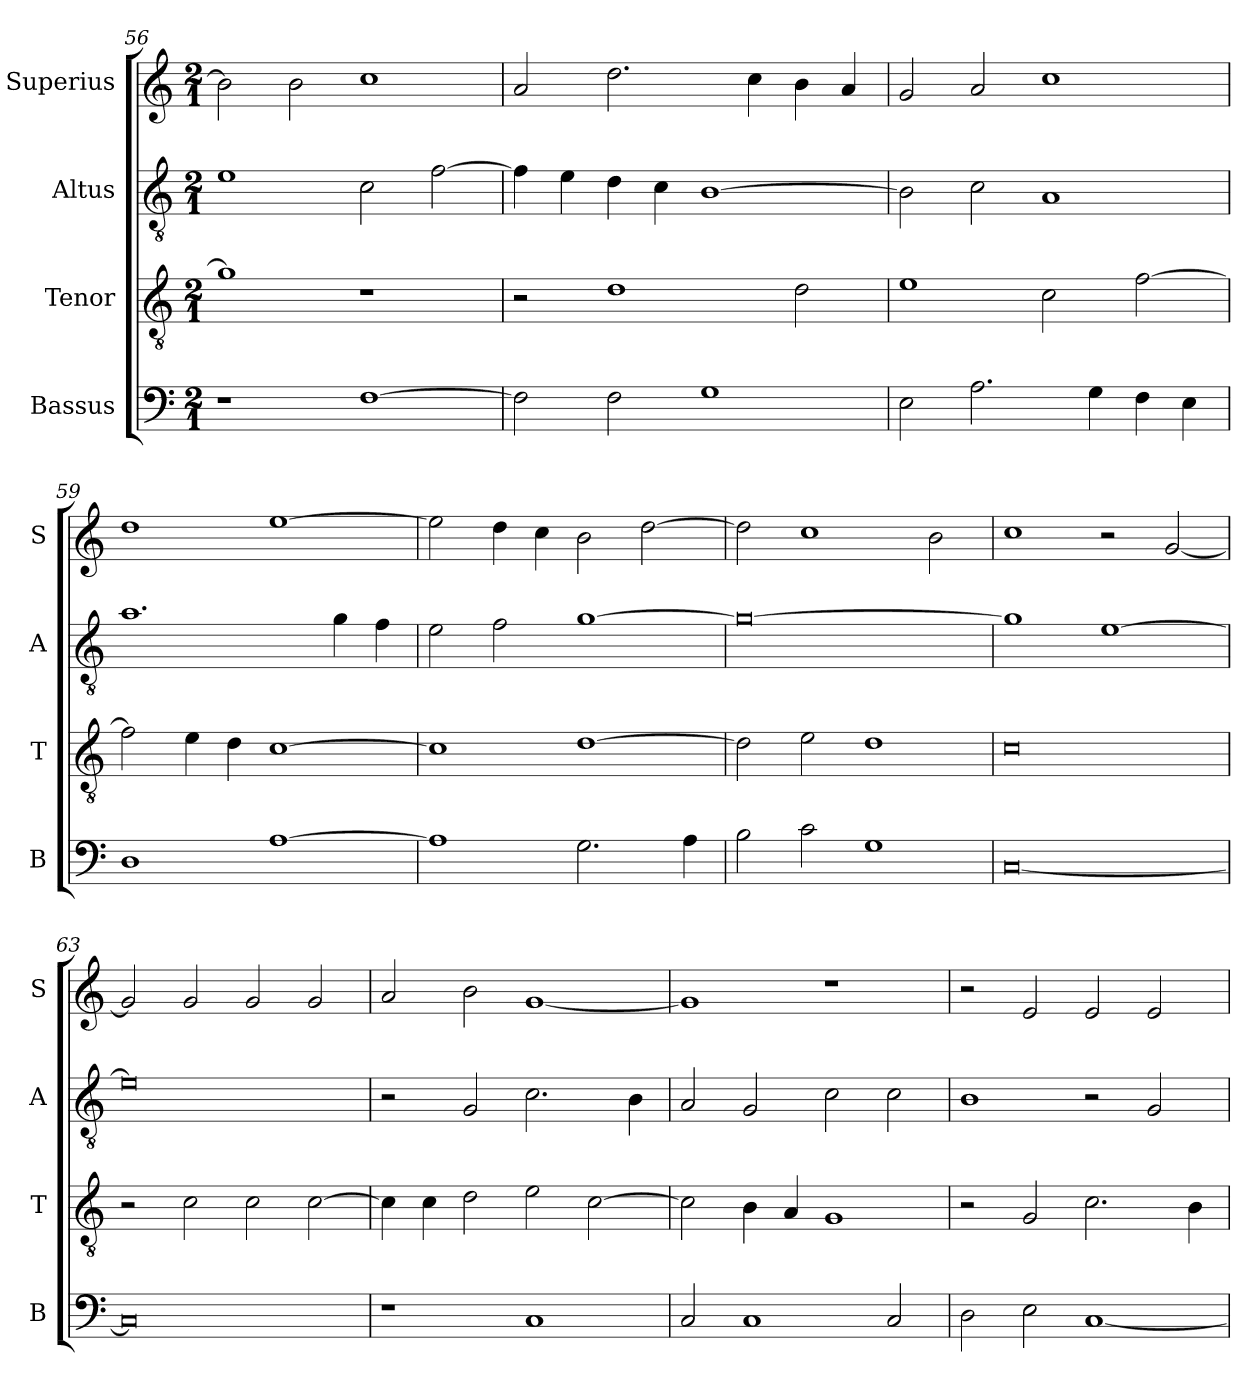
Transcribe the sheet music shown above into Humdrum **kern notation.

**kern	**kern	**kern	**kern
*part4	*part3	*part2	*part1
*staff4	*staff3	*staff2	*staff1
*I"Bassus	*I"Tenor	*I"Altus	*I"Superius
*I'B	*I'T	*I'A	*I'S
*clefF4	*clefGv2	*clefGv2	*clefG2
*k[]	*k[]	*k[]	*k[]
*M2/1	*M2/1	*M2/1	*M2/1
=56	=56	=56	=56
1r	1g]	1e	2b\]
.	.	.	2b\
[1F	1r	2c\	1cc
.	.	[2f\	.
=57	=57	=57	=57
2F\]	2r	4f\]	2a/
.	.	4e\	.
2F\	1d	4d\	2.dd\
.	.	4c\	.
1G	.	[1B	.
.	.	.	4cc\
.	2d\	.	4b\
.	.	.	4a/
=58	=58	=58	=58
2E\	1e	2B\]	2g/
2.A\	.	2c\	2a/
.	2c\	1A	1cc
4G\	.	.	.
4F\	[2f\	.	.
4E\	.	.	.
=59	=59	=59	=59
1D	2f\]	1.a	1dd
.	4e\	.	.
.	4d\	.	.
[1A	[1c	.	[1ee
.	.	4g\	.
.	.	4f\	.
=60	=60	=60	=60
1A]	1c]	2e\	2ee\]
.	.	2f\	4dd\
.	.	.	4cc\
2.G\	[1d	[1g	2b\
.	.	.	[2dd\
4A\	.	.	.
=61	=61	=61	=61
2B\	2d\]	0g_	2dd\]
2c\	2e\	.	1cc
1G	1d	.	.
.	.	.	2b\
=62	=62	=62	=62
[0C	0c	1g]	1cc
.	.	[1e	2r
.	.	.	[2g/
=63	=63	=63	=63
0C]	2r	0e]	2g/]
.	2c\	.	2g/
.	2c\	.	2g/
.	[2c\	.	2g/
=64	=64	=64	=64
1r	4c\]	2r	2a/
.	4c\	.	.
.	2d\	2G/	2b\
1C	2e\	2.c\	[1g
.	[2c\	.	.
.	.	4B\	.
=65	=65	=65	=65
2C/	2c\]	2A/	1g]
1C	4B\	2G/	.
.	4A/	.	.
.	1G	2c\	1r
2C/	.	2c\	.
=66	=66	=66	=66
2D\	2r	1B	2r
2E\	2G/	.	2e/
[1C	2.c\	2r	2e/
.	.	2G/	2e/
.	4B\	.	.
=	=	=	=
*-	*-	*-	*-
